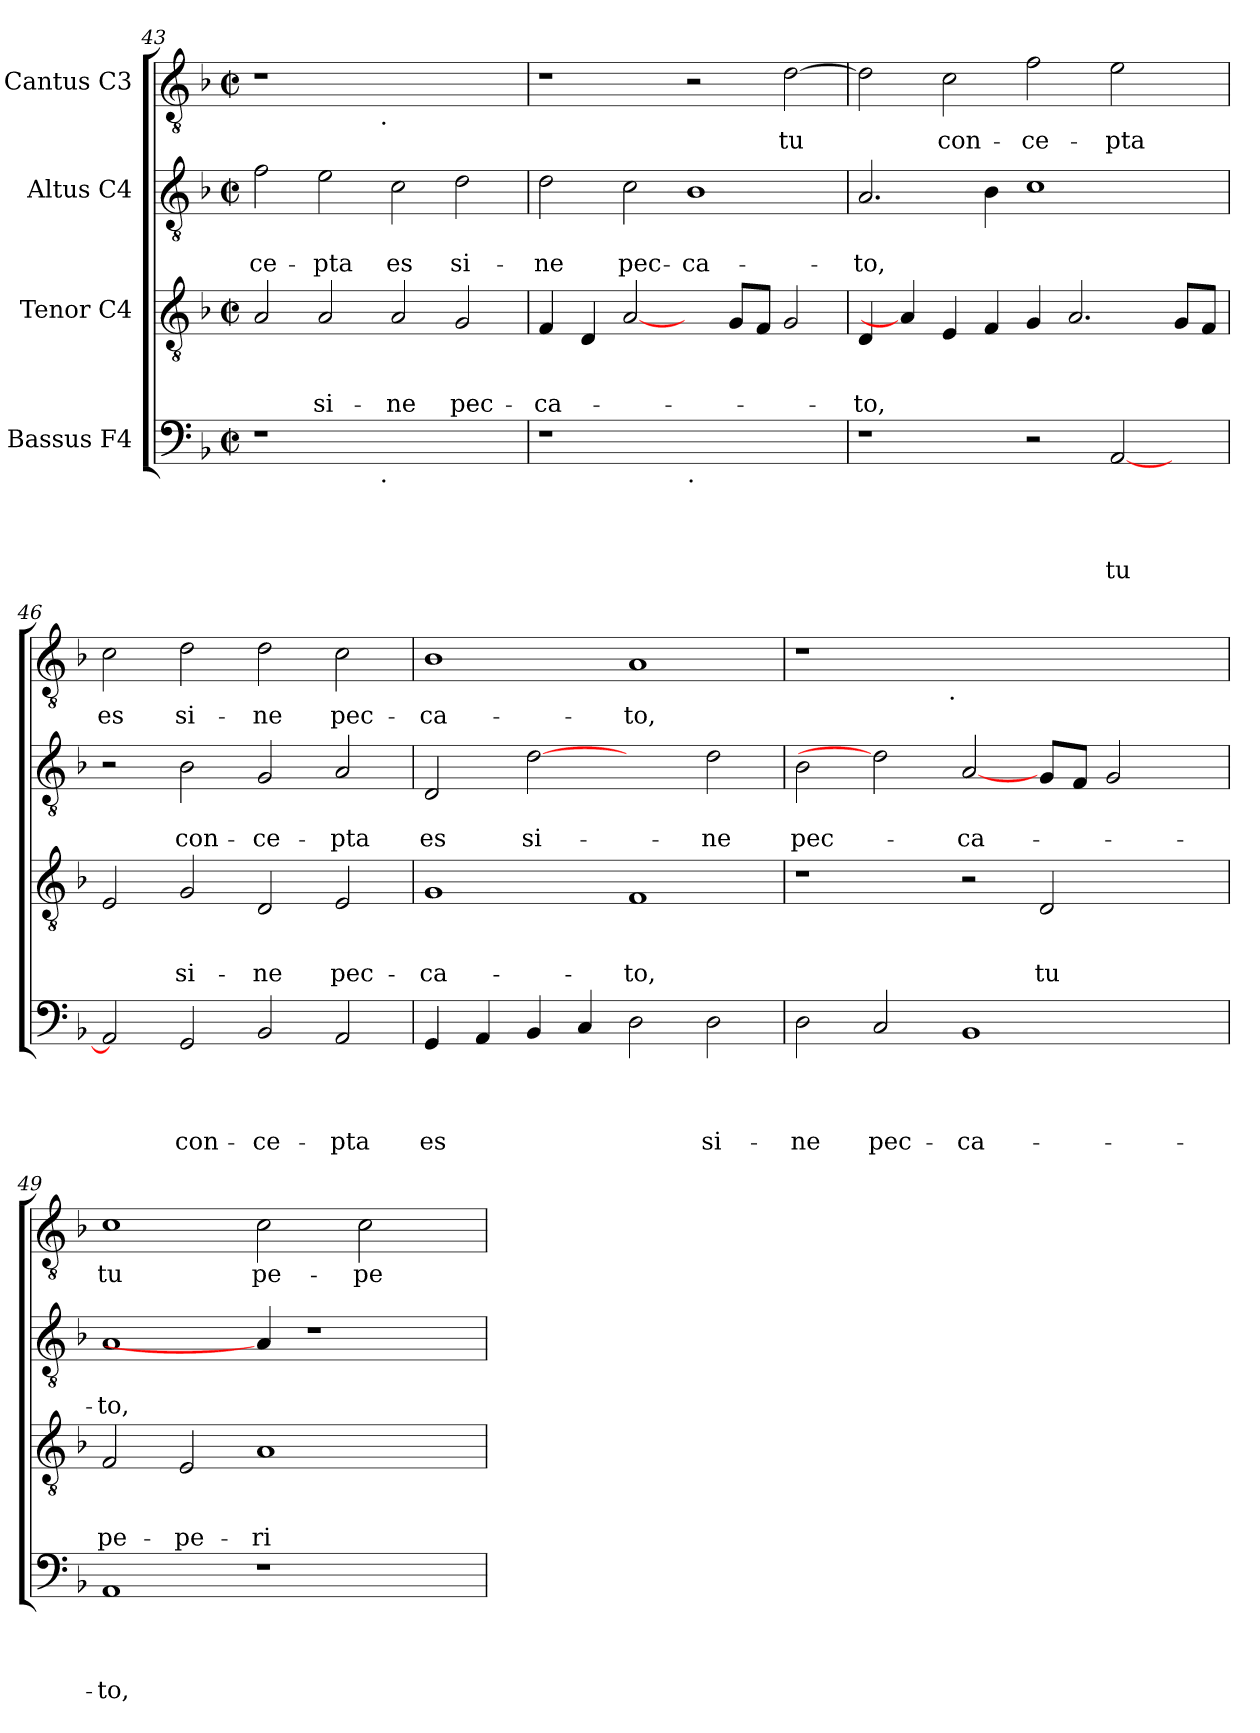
**kern	**text	**text	**text	**text	**kern	**text	**text	**text	**kern	**text	**text	**kern	**text
*part4	*part4	*part4	*part4	*part4	*part3	*part3	*part3	*part3	*part2	*part2	*part2	*part1	*part1
*staff4	*staff4	*staff4	*staff4	*staff4	*staff3	*staff3	*staff3	*staff3	*staff2	*staff2	*staff2	*staff1	*staff1
*I"Bassus F4	*	*	*	*	*I"Tenor C4	*	*	*	*I"Altus C4	*	*	*I"Cantus C3	*
*clefF4	*	*	*	*	*clefGv2	*	*	*	*clefGv2	*	*	*clefGv2	*
*k[b-]	*	*	*	*	*k[b-]	*	*	*	*k[b-]	*	*	*k[b-]	*
*F:	*	*	*	*	*F:	*	*	*	*F:	*	*	*F:	*
*M2/2	*	*	*	*	*M2/2	*	*	*	*M2/2	*	*	*M2/2	*
*met(c|)	*	*	*	*	*met(c|)	*	*	*	*met(c|)	*	*	*met(c|)	*
=43	=43	=43	=43	=43	=43	=43	=43	=43	=43	=43	=43	=43	=43
!	!	!	!	!	!	!	!	!	!	!	!LO:LY:b	!	!
*^	*	*	*	*	*	*	*	*	*	*	*	*^	*
1r	2ryy	.	.	.	.	2A/	.	.	.	2f\	.	-ce-	1r	2ryy	.
!	!	!	!	!	!	!	!	!	!LO:LY:b	!	!	!LO:LY:b	!	!	!
.	4...ryy	.	.	.	.	2A/	.	.	si-	2e\	.	-pta	.	4...ryy	.
!	!	!	!	!	!	!	!	!	!	!	!	!	!	!LO:TX:b:t=.	!
!	!LO:TX:b:t=.	!	!	!	!	!	!	!	!	!	!	!	!	!	!
.	1ryy	.	.	.	.	.	.	.	.	.	.	.	.	1ryy	.
!	!	!	!	!	!	!	!	!	!LO:LY:b	!	!	!LO:LY:b	!	!	!
1ryy	.	.	.	.	.	2A/	.	.	-ne	2c\	.	es	1ryy	.	.
!	!	!	!	!	!	!	!	!	!LO:LY:b	!	!	!LO:LY:b	!	!	!
.	.	.	.	.	.	2G/	.	.	pec-	2d\	.	si-	.	.	.
.	32ryy	.	.	.	.	.	.	.	.	.	.	.	.	32ryy	.
!!LO:PB:g=z
=44	=44	=44	=44	=44	=44	=44	=44	=44	=44	=44	=44	=44	=44	=44	=44
!	!	!	!	!	!	!	!	!	!LO:LY:b	!	!	!LO:LY:b	!	!	!
*v	*v	*	*	*	*	*	*	*	*	*	*	*	*v	*v	*
1r	.	.	.	.	4F/	.	.	-ca-	2d\	.	-ne	1r	.
.	.	.	.	.	4D/	.	.	.	.	.	.	.	.
!	!	!	!	!	!	!	!	!	!	!	!LO:LY:b	!	!
.	.	.	.	.	[2A/	.	.	.	2c\	.	pec-	.	.
!LO:TX:b:t=.	!	!	!	!	!	!	!	!	!	!	!	!	!
!	!	!	!	!	!	!	!	!	!	!	!LO:LY:b	!	!
1ryy	.	.	.	.	4ryy	.	.	.	1B-	.	-ca-	2r	.
.	.	.	.	.	8G/L	.	.	.	.	.	.	.	.
.	.	.	.	.	8F/J	.	.	.	.	.	.	.	.
!	!	!	!	!	!	!	!	!	!	!	!	!	!LO:LY:b
.	.	.	.	.	2G/	.	.	.	.	.	.	[>2d\	tu
=45	=45	=45	=45	=45	=45	=45	=45	=45	=45	=45	=45	=45	=45
!	!	!	!	!	!	!	!	!LO:LY:b	!	!	!LO:LY:b	!	!
1r	.	.	.	.	4D/	.	.	-to,	2.A/	.	-to,	2d\]	.
.	.	.	.	.	4A/]	.	.	.	.	.	.	.	.
!	!	!	!	!	!	!	!	!	!	!	!	!	!LO:LY:b
.	.	.	.	.	4E/	.	.	.	.	.	.	2c\	con-
.	.	.	.	.	4F/	.	.	.	4B-\	.	.	.	.
!	!	!	!	!	!	!	!	!	!	!	!	!	!LO:LY:b
2r	.	.	.	.	4G/	.	.	.	1c	.	.	2f\	-ce-
.	.	.	.	.	2.A/	.	.	.	.	.	.	.	.
!	!	!	!	!LO:LY:b	!	!	!	!	!	!	!	!	!LO:LY:b
[<2AA/	.	.	.	tu	.	.	.	.	.	.	.	2e\	-pta
4ryy	.	.	.	.	8G/L	.	.	.	4ryy	.	.	4ryy	.
.	.	.	.	.	8F/J	.	.	.	.	.	.	.	.
=46	=46	=46	=46	=46	=46	=46	=46	=46	=46	=46	=46	=46	=46
!	!	!	!	!	!	!	!	!	!	!	!	!	!LO:LY:b
2AA/]	.	.	.	.	2E/	.	.	.	2r	.	.	2c\	es
!	!	!	!	!LO:LY:b	!	!	!	!LO:LY:b	!	!	!LO:LY:b	!	!LO:LY:b
2GG/	.	.	.	con-	2G/	.	.	si-	2B-\	.	con-	2d\	si-
!	!	!	!	!LO:LY:b	!	!	!	!LO:LY:b	!	!	!LO:LY:b	!	!LO:LY:b
2BB-/	.	.	.	-ce-	2D/	.	.	-ne	2G/	.	-ce-	2d\	-ne
!	!	!	!	!LO:LY:b	!	!	!	!LO:LY:b	!	!	!LO:LY:b	!	!LO:LY:b
2AA/	.	.	.	-pta	2E/	.	.	pec-	2A/	.	-pta	2c\	pec-
=47	=47	=47	=47	=47	=47	=47	=47	=47	=47	=47	=47	=47	=47
!	!	!	!	!LO:LY:b	!	!	!	!LO:LY:b	!	!	!LO:LY:b	!	!LO:LY:b
4GG/	.	.	.	es	1G	.	.	-ca-	2D/	.	es	1B-	-ca-
4AA/	.	.	.	.	.	.	.	.	.	.	.	.	.
!	!	!	!	!	!	!	!	!	!	!	!LO:LY:b	!	!
4BB-/	.	.	.	.	.	.	.	.	[2d	.	si-	.	.
4C/	.	.	.	.	.	.	.	.	.	.	.	.	.
!	!	!	!	!	!	!	!	!LO:LY:b	!	!	!	!	!LO:LY:b
2D\	.	.	.	.	1F	.	.	-to,	2ryy	.	.	1A	-to,
!	!	!	!	!LO:LY:b	!	!	!	!	!	!	!LO:LY:b	!	!
2D\	.	.	.	si-	.	.	.	.	2d\	.	-ne	.	.
=48	=48	=48	=48	=48	=48	=48	=48	=48	=48	=48	=48	=48	=48
!	!	!	!	!LO:LY:b	!	!	!	!	!	!	!LO:LY:b	!	!
*	*	*	*	*	*	*	*	*	*	*	*	*^	*
2D\	.	.	.	-ne	1r	.	.	.	2B-\	.	pec-	1r	2ryy	.
!	!	!	!	!LO:LY:b	!	!	!	!	!	!	!	!	!	!
2C/	.	.	.	pec-	.	.	.	.	2d]	.	.	.	4...ryy	.
!	!	!	!	!	!	!	!	!	!	!	!	!	!LO:TX:b:t=.	!
.	.	.	.	.	.	.	.	.	.	.	.	.	1ryy	.
!	!	!	!	!LO:LY:b	!	!	!	!	!	!	!LO:LY:b	!	!	!
1BB-	.	.	.	-ca-	2r	.	.	.	[2A/	.	-ca-	1ryy	.	.
!	!	!	!	!	!	!	!	!LO:LY:b	!	!	!	!	!	!
.	.	.	.	.	2D/	.	.	tu	8G/L	.	.	.	.	.
.	.	.	.	.	.	.	.	.	8F/J	.	.	.	.	.
.	.	.	.	.	.	.	.	.	2G/	.	.	.	.	.
.	.	.	.	.	.	.	.	.	.	.	.	.	4ryy	.
4ryy	.	.	.	.	4ryy	.	.	.	.	.	.	4ryy	.	.
.	.	.	.	.	.	.	.	.	.	.	.	.	32ryy	.
!!LO:LB:g=z
=49	=49	=49	=49	=49	=49	=49	=49	=49	=49	=49	=49	=49	=49	=49
!	!	!	!	!LO:LY:b	!	!	!	!LO:LY:b	!	!	!LO:LY:b	!	!	!LO:LY:b
*	*	*	*	*	*	*	*	*	*	*	*	*v	*v	*
1AA	.	.	.	-to,	2F/	.	.	pe-	1A	.	-to,	1c	tu
!	!	!	!	!	!	!	!	!LO:LY:b	!	!	!	!	!
.	.	.	.	.	2E/	.	.	-pe-	.	.	.	.	.
!	!	!	!	!	!	!	!	!LO:LY:b	!	!	!	!	!LO:LY:b
1r	.	.	.	.	1A	.	.	-ri-	4A/]	.	.	2c\	pe-
.	.	.	.	.	.	.	.	.	1r	.	.	.	.
!	!	!	!	!	!	!	!	!	!	!	!	!	!LO:LY:b
.	.	.	.	.	.	.	.	.	.	.	.	2c\	-pe-
4ryy	.	.	.	.	4ryy	.	.	.	.	.	.	4ryy	.
=	=	=	=	=	=	=	=	=	=	=	=	=	=
*-	*-	*-	*-	*-	*-	*-	*-	*-	*-	*-	*-	*-	*-
